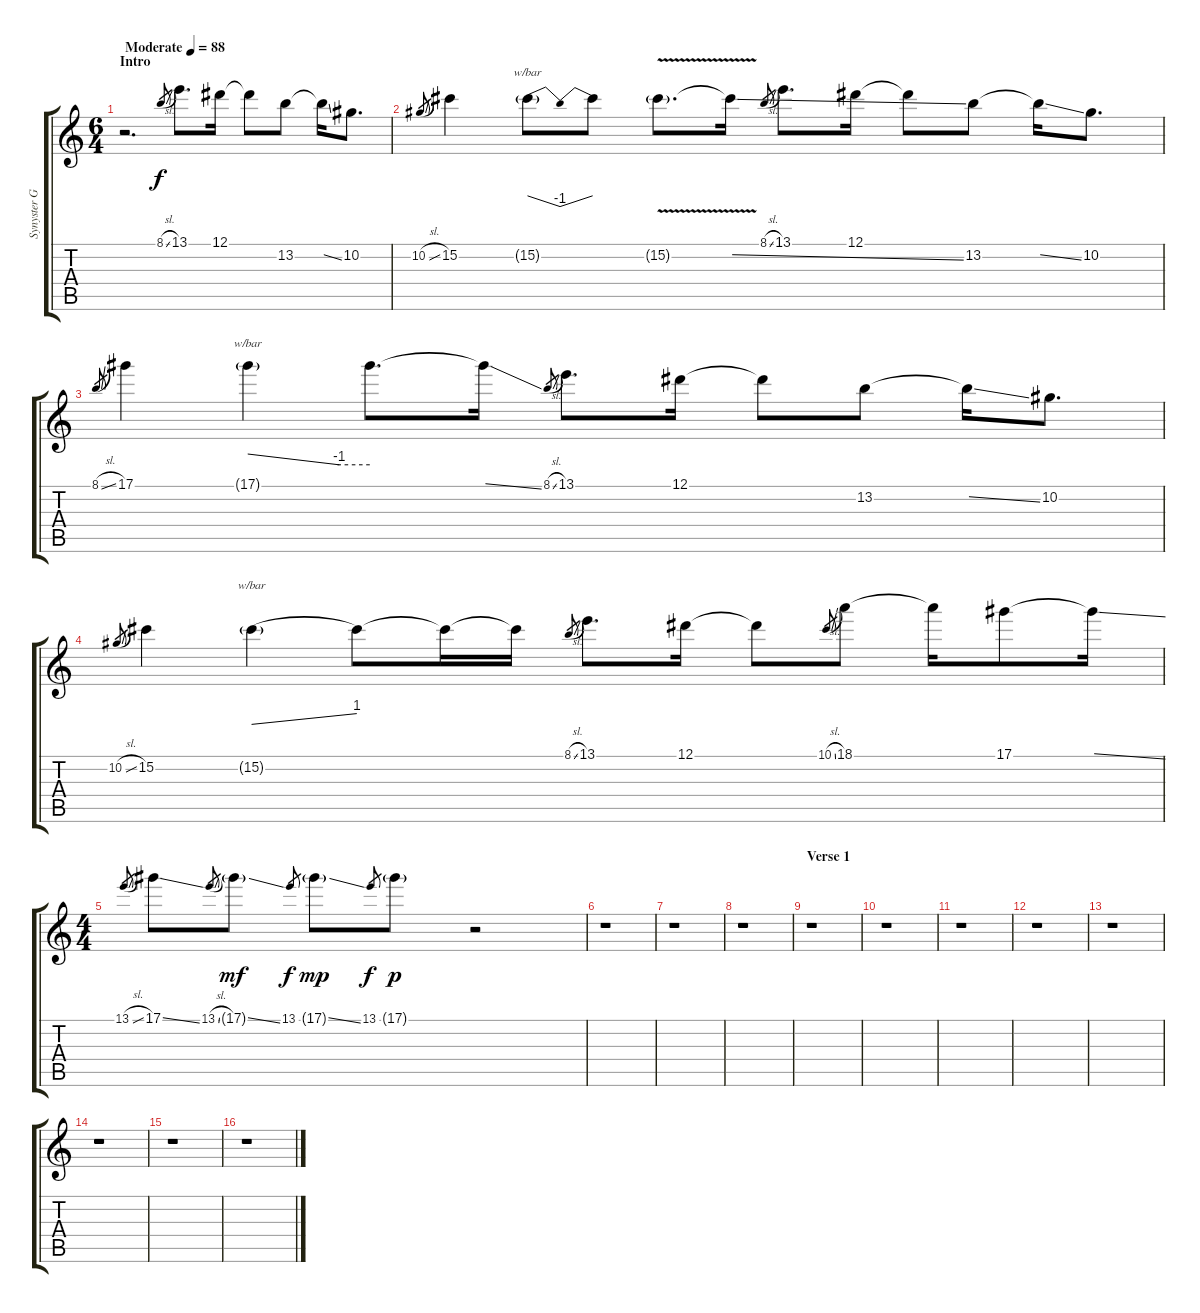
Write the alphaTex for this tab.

\track ("Synyster Gates (Lead 1)" "Synyster G") {instrument distortionguitar}
\staff {score tabs}
\tuning (Eb4 Bb3 Gb3 Db3 Ab2 Db2) {hide}
\ts (6 4)
\section ("" "Intro")
\tempo (88 "Moderate")
\clef g2
\ks c
r.2{d dy f instrument distortionguitar} 8.1{sl}.8{gr} 13.1.8{d} 12.1.16 12.1{t}.8 13.2.8 13.2{ss t}.16 10.2.8{d} |
10.2{sl}.8{gr} 15.2.4 15.2{g}.8{tbe (dip default 0 0 30 -4 60 0)} 15.2{t}.8 15.2{v g}.8{d} 15.2{ss t}.16 8.1{sl}.8{gr} 13.1.8{d} 12.1.16 12.1{t}.8 13.2.8 13.2{ss t}.16 10.2.8{d} |
8.1{sl}.8{gr} 17.1.4 17.1{g}.4{tbe (custom default 0 0 45 -4 60 -4)} 17.1{t}.8{d} 17.1{ss t}.16 8.1{sl}.8{gr} 13.1.8{d} 12.1.16 12.1{t}.8 13.2.8 13.2{ss t}.16 10.2.8{d} |
10.2{sl}.8{gr} 15.2.4 15.2{g}.4{tbe (dive default 0 0 60 4)} 15.2{t}.8 15.2{t}.16 15.2{t}.16 8.1{sl}.8{gr} 13.1.8{d} 12.1.16 12.1{t}.8 10.1{sl}.8{gr} 18.1.8 18.1{t}.16 17.1.8 17.1{ss t}.16 |
\ts (4 4)
13.1{sl}.8{gr} 17.1{ss}.8 13.1{sl}.8{gr} 17.1{ss g}.8{dy mf} 13.1.8{gr dy f} 17.1{ss g}.8{dy mp} 13.1.8{gr dy f} 17.1{g}.8{dy p} r.2 |
r.1 |
r.1 |
r.1 |
\section ("" "Verse 1")
r.1 |
r.1 |
r.1 |
r.1 |
r.1 |
r.1 |
r.1 |
r.1
